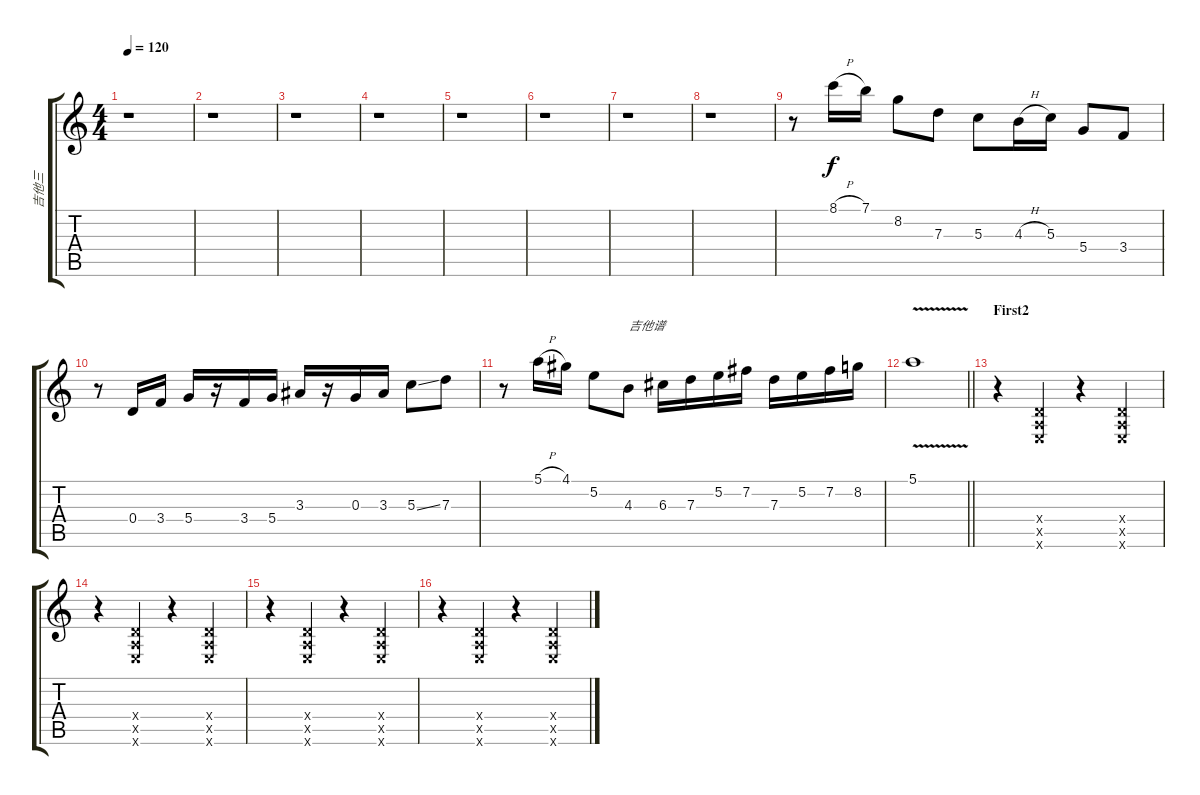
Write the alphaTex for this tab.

\track ("吉他三" "吉他三") {instrument acousticguitarsteel}
\staff {score tabs}
\tuning (E4 B3 G3 D3 A2 E2) {hide}
\ts (4 4)
\tempo 120
\clef g2
\ks c
r.1{dy f} |
r.1 |
r.1 |
r.1 |
r.1 |
r.1 |
r.1 |
r.1 |
r.8 8.1{h}.16 7.1.16 8.2.8 7.3.8 5.3.8 4.3{h}.16 5.3.16 5.4.8 3.4.8 |
r.8 0.4.16 3.4.16 5.4.16 r.16 3.4.16 5.4.16 3.3.16 r.16 0.3.16 3.3.16 5.3{ss}.8 7.3.8 |
r.8 5.1{h}.16 4.1.16 5.2.8 4.3.8{txt "吉他谱"} 6.3.16 7.3.16 5.2.16 7.2.16 7.3.16 5.2.16 7.2.16 8.2.16 |
\barLineRight lightlight
5.1{v}.1 |
\section ("" "First2")
r.4 (0.4{x} 0.5{x} 0.6{x}).4 r.4 (0.4{x} 0.5{x} 0.6{x}).4 |
r.4 (0.4{x} 0.5{x} 0.6{x}).4 r.4 (0.4{x} 0.5{x} 0.6{x}).4 |
r.4 (0.4{x} 0.5{x} 0.6{x}).4 r.4 (0.4{x} 0.5{x} 0.6{x}).4 |
r.4 (0.4{x} 0.5{x} 0.6{x}).4 r.4 (0.4{x} 0.5{x} 0.6{x}).4
